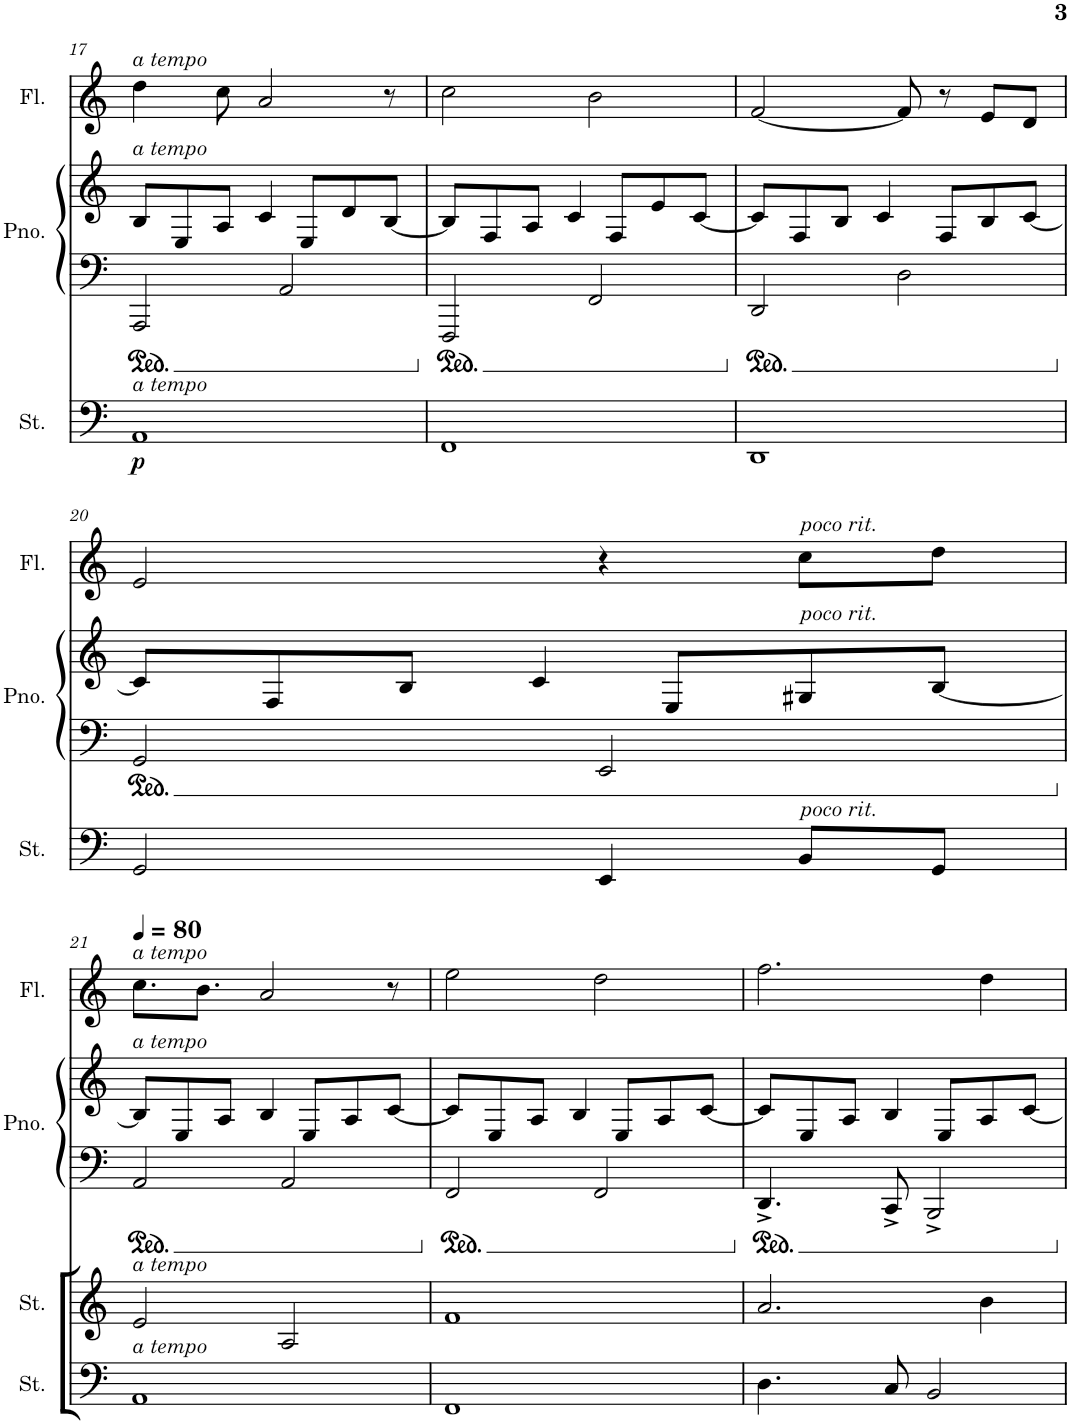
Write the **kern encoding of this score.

**kern	**dynam	**kern	**kern	**kern	**kern
*part4	*part4	*part3	*part2	*part2	*part1
*staff5	*staff5	*staff4	*staff3	*staff2	*staff1
*I"Strings	*	*I"Strings	*I"Piano	*	*I"Flute
*I'St.	*	*I'St.	*I'Pno.	*	*I'Fl.
!!LO:PB:g=z
*clefF4	*	*clefG2	*clefF4	*clefG2	*clefG2
*k[]	*	*k[]	*k[]	*k[]	*k[]
*M4/4	*	*M4/4	*M4/4	*M4/4	*M4/4
=17	=17	=17	=17	=17	=17
!	!	!	!	!	!LO:TX:a:i:t=a tempo
!	!	!	!	!LO:TX:a:i:t=a tempo	!
!LO:TX:a:i:t=a tempo	!	!	!	!	!
!	!LO:DY:b	!	!	!	!
1AA	p	1r	2AAA/	8B/L	4dd\
.	.	.	.	8E/	.
.	.	.	.	8A/J	8cc\
.	.	.	.	4c/	2a/
.	.	.	2AA/	.	.
.	.	.	.	8E/L	.
.	.	.	.	8d/	.
.	.	.	.	[8B/J	8r
=18	=18	=18	=18	=18	=18
1FF	.	1r	2FFF/	8B/L]	2cc\
.	.	.	.	8F/	.
.	.	.	.	8A/J	.
.	.	.	.	4c/	.
.	.	.	2FF/	.	2b\
.	.	.	.	8F/L	.
.	.	.	.	8e/	.
.	.	.	.	[8c/J	.
=19	=19	=19	=19	=19	=19
1DD	.	1r	2DD/	8c/L]	[2f/
.	.	.	.	8F/	.
.	.	.	.	8B/J	.
.	.	.	.	4c/	.
.	.	.	2D\	.	8f/]
.	.	.	.	8F/L	8r
.	.	.	.	8B/	8e/L
.	.	.	.	[8c/J	8d/J
!!LO:LB:g=z
=20	=20	=20	=20	=20	=20
2GG/	.	1r	2GG/	8c/L]	2e/
.	.	.	.	8F/	.
.	.	.	.	8B/J	.
.	.	.	.	4c/	.
4EE/	.	.	2EE/	.	4r
.	.	.	.	8E/L	.
!	!	!	!	!	!LO:TX:a:i:t=poco rit.
!	!	!	!	!LO:TX:a:i:t=poco rit.	!
!LO:TX:a:i:t=poco rit.	!	!	!	!	!
8BB/L	.	.	.	8G#X/	8cc\L
8GG/J	.	.	.	[8B/J	8dd\J
!!LO:LB:g=z
=21	=21	=21	=21	=21	=21
*	*	*	*	*	*MM80
!	!	!	!	!	!LO:TX:a:i:t=a tempo
!	!	!	!	!LO:TX:a:i:t=a tempo	!
!	!	!LO:TX:a:i:t=a tempo	!	!	!
!LO:TX:a:i:t=a tempo	!	!	!	!	!
1AA	.	2e/	2AA/	8B/L]	8.cc\L
.	.	.	.	8E/	.
.	.	.	.	.	8.b\J
.	.	.	.	8A/J	.
.	.	.	.	4B/	2a/
.	.	2A/	2AA/	.	.
.	.	.	.	8E/L	.
.	.	.	.	8A/	.
.	.	.	.	[8c/J	8r
=22	=22	=22	=22	=22	=22
1FF	.	1f	2FF/	8c/L]	2ee\
.	.	.	.	8E/	.
.	.	.	.	8A/J	.
.	.	.	.	4B/	.
.	.	.	2FF/	.	2dd\
.	.	.	.	8E/L	.
.	.	.	.	8A/	.
.	.	.	.	[8c/J	.
=23	=23	=23	=23	=23	=23
4.D\	.	2.a/	4.DD^/	8c/L]	2.ff\
.	.	.	.	8E/	.
.	.	.	.	8A/J	.
8C/	.	.	8CC^/	4B/	.
2BB/	.	.	2BBB^/	.	.
.	.	.	.	8E/L	.
.	.	4b\	.	8A/	4dd\
.	.	.	.	[8c/J	.
=	=	=	=	=	=
*-	*-	*-	*-	*-	*-
